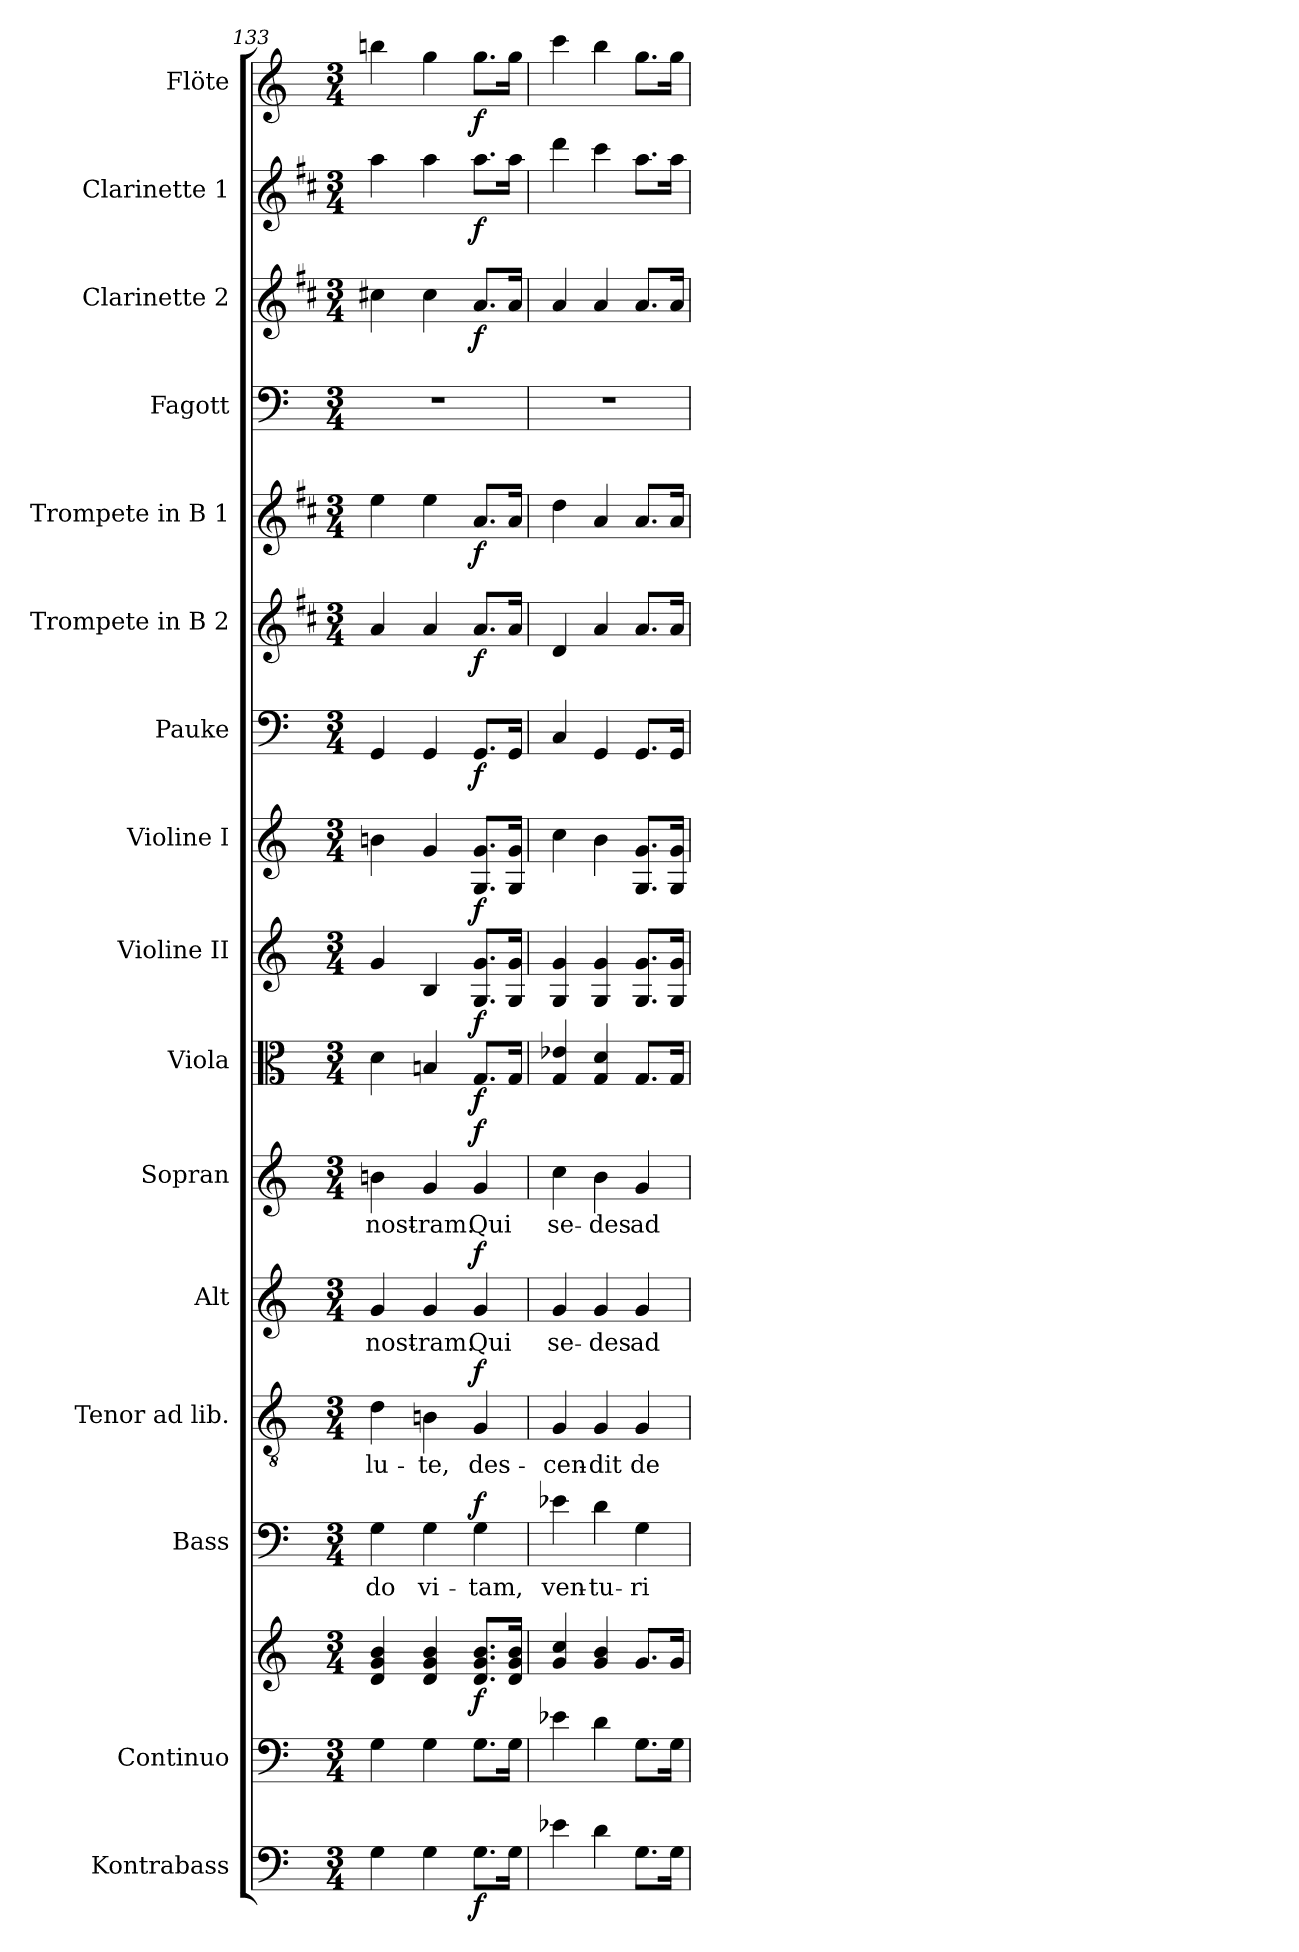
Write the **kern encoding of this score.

**kern	**dynam	**kern	**kern	**dynam	**kern	**text	**dynam	**kern	**text	**dynam	**kern	**text	**dynam	**kern	**text	**dynam	**kern	**dynam	**kern	**dynam	**kern	**dynam	**kern	**dynam	**kern	**dynam	**kern	**dynam	**kern	**kern	**dynam	**kern	**dynam	**kern	**dynam
*part16	*part16	*part15	*part15	*part15	*part14	*part14	*part14	*part13	*part13	*part13	*part12	*part12	*part12	*part11	*part11	*part11	*part10	*part10	*part9	*part9	*part8	*part8	*part7	*part7	*part6	*part6	*part5	*part5	*part4	*part3	*part3	*part2	*part2	*part1	*part1
*staff17	*staff17	*staff16	*staff15	*staff15/16	*staff14	*staff14	*staff14	*staff13	*staff13	*staff13	*staff12	*staff12	*staff12	*staff11	*staff11	*staff11	*staff10	*staff10	*staff9	*staff9	*staff8	*staff8	*staff7	*staff7	*staff6	*staff6	*staff5	*staff5	*staff4	*staff3	*staff3	*staff2	*staff2	*staff1	*staff1
*I"Kontrabass	*	*I"Continuo	*	*	*I"Bass	*	*	*I"Tenor ad lib.	*	*	*I"Alt	*	*	*I"Sopran	*	*	*I"Viola	*	*I"Violine II	*	*I"Violine I	*	*I"Pauke	*	*I"Trompete in B 2	*	*I"Trompete in B 1	*	*I"Fagott	*I"Clarinette 2	*	*I"Clarinette 1	*	*I"Flöte	*
*I'Kb.	*	*I'cont.	*	*	*I'B	*	*	*I'T	*	*	*I'A	*	*	*I'S	*	*	*I'Vla.	*	*I'Vl. II	*	*I'Vl. I	*	*I'Pk.	*	*	*	*	*	*I'Fg.	*I'Cl. 2	*	*I'Cl. 1	*	*I'Fl.	*
*clefF4	*	*clefF4	*clefG2	*	*clefF4	*	*	*clefGv2	*	*	*clefG2	*	*	*clefG2	*	*	*clefC3	*	*clefG2	*	*clefG2	*	*clefF4	*	*clefG2	*	*clefG2	*	*clefF4	*clefG2	*	*clefG2	*	*clefG2	*
*ITrd7c12	*	*	*	*	*	*	*	*	*	*	*	*	*	*	*	*	*	*	*	*	*	*	*	*	*ITrd1c2	*	*ITrd1c2	*	*	*ITrd1c2	*	*ITrd1c2	*	*	*
*k[]	*	*k[]	*k[]	*	*k[]	*	*	*k[]	*	*	*k[]	*	*	*k[]	*	*	*k[]	*	*k[]	*	*k[]	*	*k[]	*	*k[]	*	*k[]	*	*k[]	*k[]	*	*k[]	*	*k[]	*
*C:	*	*C:	*C:	*	*C:	*	*	*C:	*	*	*C:	*	*	*C:	*	*	*C:	*	*C:	*	*C:	*	*C:	*	*C:	*	*C:	*	*C:	*C:	*	*C:	*	*C:	*
*M3/4	*	*M3/4	*M3/4	*	*M3/4	*	*	*M3/4	*	*	*M3/4	*	*	*M3/4	*	*	*M3/4	*	*M3/4	*	*M3/4	*	*M3/4	*	*M3/4	*	*M3/4	*	*M3/4	*M3/4	*	*M3/4	*	*M3/4	*
=133	=133	=133	=133	=133	=133	=133	=133	=133	=133	=133	=133	=133	=133	=133	=133	=133	=133	=133	=133	=133	=133	=133	=133	=133	=133	=133	=133	=133	=133	=133	=133	=133	=133	=133	=133
!	!	!	!	!	!	!LO:LY:b	!	!	!LO:LY:b	!	!	!LO:LY:b	!	!	!LO:LY:b	!	!	!	!	!	!	!	!	!	!	!	!	!	!	!	!	!	!	!	!
4GG\	.	4G\	4d/ 4g/ 4b/	.	4G\	-do	.	4d\	-lu-	.	4g/	nost-	.	4bn\	nost-	.	4d\	.	4g/	.	4bn\	.	4GG/	.	4g/	.	4dd\	.	2.r	4bn\	.	4gg\	.	4bbn\	.
!	!	!	!	!	!	!LO:LY:b	!	!	!LO:LY:b	!	!	!LO:LY:b	!	!	!LO:LY:b	!	!	!	!	!	!	!	!	!	!	!	!	!	!	!	!	!	!	!	!
4GG\	.	4G\	4d/ 4g/ 4b/	.	4G\	vi-	.	4Bn\	-te,	.	4g/	-ram.	.	4g/	-ram.	.	4Bn/	.	4B/	.	4g/	.	4GG/	.	4g/	.	4dd\	.	.	4b\	.	4gg\	.	4gg\	.
!	!LO:DY:b	!	!	!LO:DY:b	!	!LO:LY:b	!LO:DY:a	!	!LO:LY:b	!LO:DY:a	!	!LO:LY:b	!LO:DY:a	!	!LO:LY:b	!LO:DY:a	!	!LO:DY:b	!	!LO:DY:b	!	!LO:DY:b	!	!LO:DY:b	!	!LO:DY:b	!	!LO:DY:b	!	!	!LO:DY:b	!	!LO:DY:b	!	!LO:DY:b
8.GG\L	f	8.G\L	8.d/ 8.g/ 8.b/L	f	4G\	-tam,	f	4G/	des-	f	4g/	Qui	f	4g/	Qui	f	8.G/L	f	8.G/ 8.g/L	f	8.G/ 8.g/L	f	8.GG/L	f	8.g/L	f	8.g/L	f	.	8.g/L	f	8.gg\L	f	8.gg\L	f
16GG\Jk	.	16G\Jk	16d/ 16g/ 16b/Jk	.	.	.	.	.	.	.	.	.	.	.	.	.	16G/Jk	.	16G/ 16g/Jk	.	16G/ 16g/Jk	.	16GG/Jk	.	16g/Jk	.	16g/Jk	.	.	16g/Jk	.	16gg\Jk	.	16gg\Jk	.
=134	=134	=134	=134	=134	=134	=134	=134	=134	=134	=134	=134	=134	=134	=134	=134	=134	=134	=134	=134	=134	=134	=134	=134	=134	=134	=134	=134	=134	=134	=134	=134	=134	=134	=134	=134
!	!	!	!	!	!	!LO:LY:b	!	!	!LO:LY:b	!	!	!LO:LY:b	!	!	!LO:LY:b	!	!	!	!	!	!	!	!	!	!	!	!	!	!	!	!	!	!	!	!
4E-X\	.	4e-X\	4g/ 4cc/	.	4e-X\	ven-	.	4G/	-cen-	.	4g/	se-	.	4cc\	se-	.	4G/ 4e-X/	.	4G/ 4g/	.	4cc\	.	4C/	.	4c/	.	4cc\	.	2.r	4g/	.	4ccc\	.	4ccc\	.
!	!	!	!	!	!	!LO:LY:b	!	!	!LO:LY:b	!	!	!LO:LY:b	!	!	!LO:LY:b	!	!	!	!	!	!	!	!	!	!	!	!	!	!	!	!	!	!	!	!
4D\	.	4d\	4g/ 4b/	.	4d\	-tu-	.	4G/	-dit	.	4g/	-des	.	4b\	-des	.	4G/ 4d/	.	4G/ 4g/	.	4b\	.	4GG/	.	4g/	.	4g/	.	.	4g/	.	4bb\	.	4bb\	.
!	!	!	!	!	!	!LO:LY:b	!	!	!LO:LY:b	!	!	!LO:LY:b	!	!	!LO:LY:b	!	!	!	!	!	!	!	!	!	!	!	!	!	!	!	!	!	!	!	!
8.GG\L	.	8.G\L	8.g/L	.	4G\	-ri	.	4G/	de	.	4g/	ad	.	4g/	ad	.	8.G/L	.	8.G/ 8.g/L	.	8.G/ 8.g/L	.	8.GG/L	.	8.g/L	.	8.g/L	.	.	8.g/L	.	8.gg\L	.	8.gg\L	.
16GG\Jk	.	16G\Jk	16g/Jk	.	.	.	.	.	.	.	.	.	.	.	.	.	16G/Jk	.	16G/ 16g/Jk	.	16G/ 16g/Jk	.	16GG/Jk	.	16g/Jk	.	16g/Jk	.	.	16g/Jk	.	16gg\Jk	.	16gg\Jk	.
=	=	=	=	=	=	=	=	=	=	=	=	=	=	=	=	=	=	=	=	=	=	=	=	=	=	=	=	=	=	=	=	=	=	=	=
*-	*-	*-	*-	*-	*-	*-	*-	*-	*-	*-	*-	*-	*-	*-	*-	*-	*-	*-	*-	*-	*-	*-	*-	*-	*-	*-	*-	*-	*-	*-	*-	*-	*-	*-	*-
